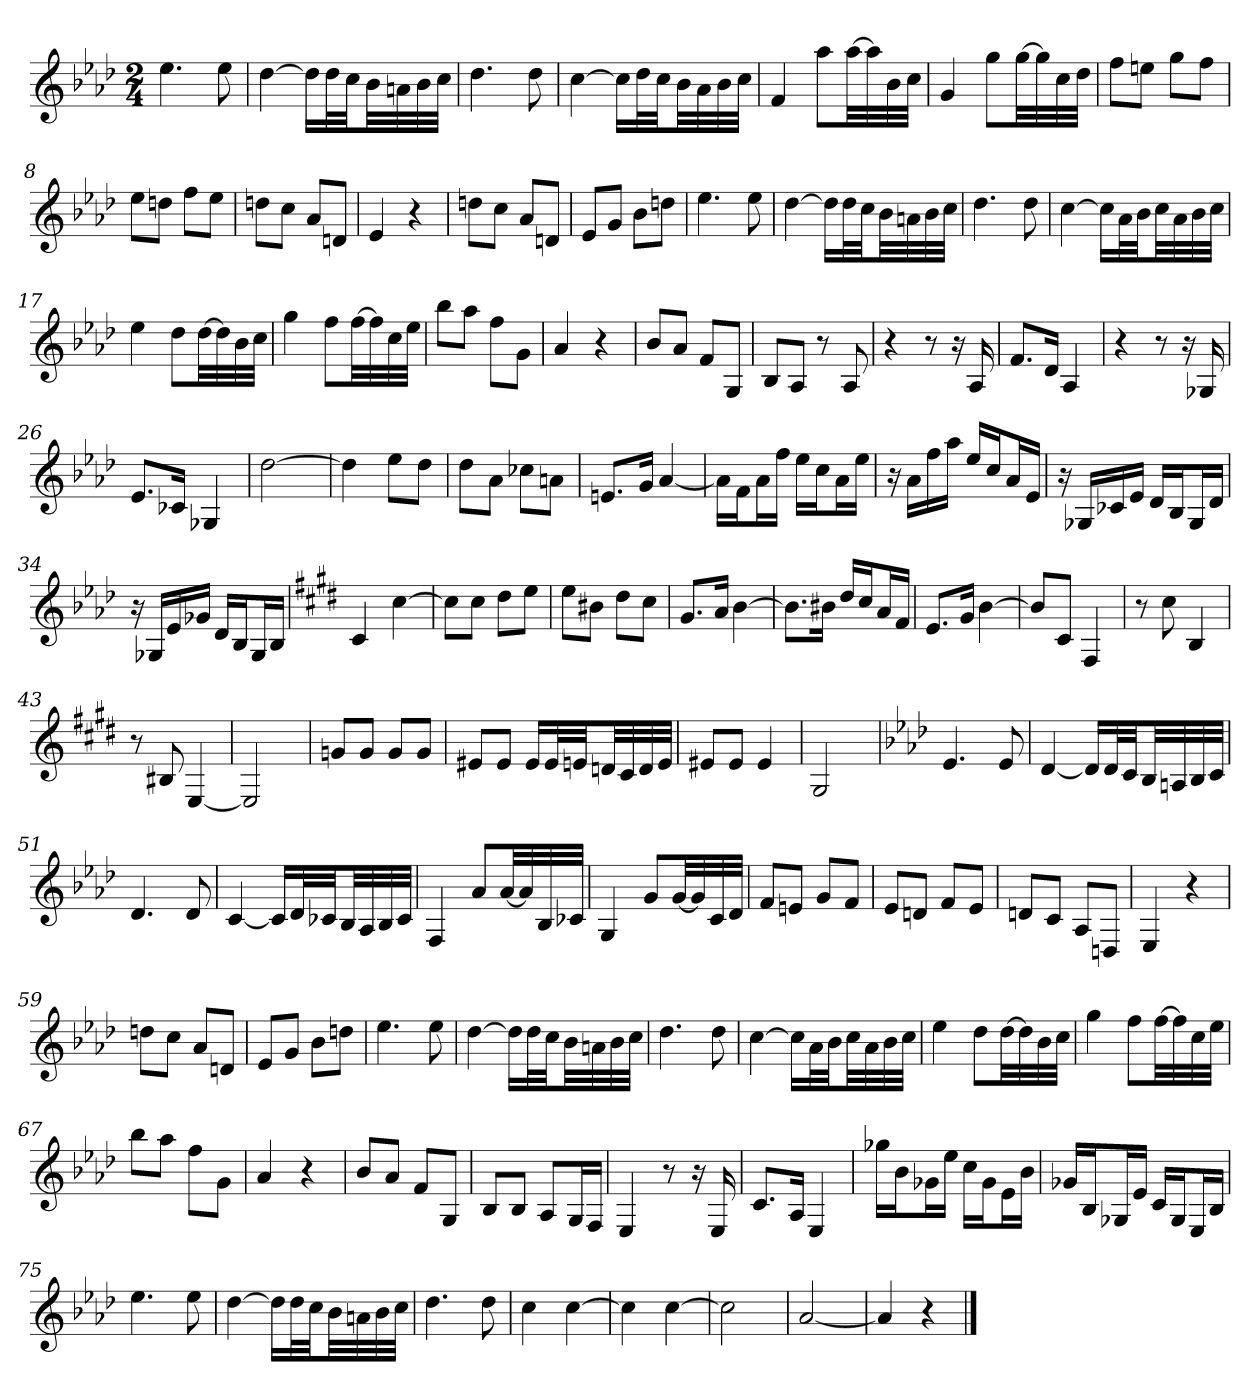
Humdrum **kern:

**kern
*part1
*staff1
*clefG2
*k[b-e-a-d-]
*A-:
*M2/4
=1
4.ee-
8ee-
=2
[4dd-
16dd-\LL]
32dd-\L
32cc\JJ
32b-\LL
32an\
32b-\
32cc\JJJ
=3
4.dd-
8dd-
=4
[4cc
16cc\LL]
32dd-\L
32cc\JJ
32b-\LL
32a-\
32b-\
32cc\JJJ
=5
4f
8aa-\L
[32aa-\LL
32aa-\]
32b-\
32cc\JJJ
=6
4g
8gg\L
[32gg\LL
32gg\]
32cc\
32dd-\JJJ
=7
8ff\L
8een\J
8gg\L
8ff\J
=8
8ee-\L
8ddn\J
8ff\L
8ee-\J
=9
8ddn\L
8cc\J
8a-/L
8dn/J
=10
4e-
4r
=11
8ddn\L
8cc\J
8a-/L
8dn/J
=12
8e-/L
8g/J
8b-\L
8ddn\J
=13
4.ee-
8ee-
=14
[4dd-
16dd-\LL]
32dd-\L
32cc\JJ
32b-\LL
32an\
32b-\
32cc\JJJ
=15
4.dd-
8dd-
=16
[4cc
16cc\LL]
32a-\L
32b-\JJ
32cc\LL
32a-\
32b-\
32cc\JJJ
=17
4ee-
8dd-\L
[32dd-\LL
32dd-\]
32b-\
32cc\JJJ
=18
4gg
8ff\L
[32ff\LL
32ff\]
32cc\
32ee-\JJJ
=19
8bb-\L
8aa-\J
8ff\L
8g\J
=20
4a-
4r
=21
8b-/L
8a-/J
8f/L
8G/J
=22
8B-/L
8A-/J
8r
8A-
=23
4r
8r
16r
16A-
=24
8.f/L
16d-/Jk
4A-
=25
4r
8r
16r
16G-X
=26
8.e-/L
16c-X/Jk
4G-X
=27
[2dd-
=28
4dd-]
8ee-\L
8dd-\J
=29
8dd-\L
8a-\J
8cc-X\L
8an\J
=30
8.en/L
16g/Jk
[4a-
=31
16a-\LL]
16f\J
16a-\L
16ff\JJ
16ee-\LL
16cc\J
16a-\L
16ee-\JJ
=32
16r
16a-\LL
16ff\
16aa-\JJ
16ee-/LL
16cc/J
16a-/L
16e-/JJ
=33
16r
16G-X/LL
16c-X/
16e-/JJ
16d-/LL
16B-/J
16G-/L
16d-/JJ
=34
16r
16G-X/LL
16e-/
16g-X/JJ
16d-/LL
16B-/J
16G-/L
16B-/JJ
=35
*k[f#c#g#d#]
*E:
4c#
[4cc#
=36
8cc#\L]
8cc#\J
8dd#\L
8ee\J
=37
8ee\L
8b#X\J
8dd#\L
8cc#\J
=38
8.g#/L
16a/Jk
[4b
=39
8.b\L]
16b#X\Jk
16dd#/LL
16cc#/J
16a/L
16f#/JJ
=40
8.e/L
16g#/Jk
[4b
=41
8b/L]
8c#/J
4F#
=42
8r
8cc#
4B
=43
8r
8B#X
[4E
=44
2E]
=45
8gn/L
8g/J
8g/L
8g/J
=46
8e#X/L
8e#/J
16e#/LL
32e#/L
32en/JJ
32dn/LL
32c#/
32d/
32e/JJJ
=47
8e#X/L
8e#/J
4e#
=48
2G#
=49
*k[b-e-a-d-]
*A-:
4.e-
8e-
=50
[4d-
16d-/LL]
32d-/L
32c/JJ
32B-/LL
32An/
32B-/
32c/JJJ
=51
4.d-
8d-
=52
[4c
16c/LL]
32d-/L
32c-X/JJ
32B-/LL
32A-/
32B-/
32c-/JJJ
=53
4F
8a-/L
[32a-/LL
32a-/]
32B-/
32c-X/JJJ
=54
4G
8g/L
[32g/LL
32g/]
32c/
32d-/JJJ
=55
8f/L
8en/J
8g/L
8f/J
=56
8e-/L
8dn/J
8f/L
8e-/J
=57
8dn/L
8c/J
8A-/L
8Dn/J
=58
4E-
4r
=59
8ddn\L
8cc\J
8a-/L
8dn/J
=60
8e-/L
8g/J
8b-\L
8ddn\J
=61
4.ee-
8ee-
=62
[4dd-
16dd-\LL]
32dd-\L
32cc\JJ
32b-\LL
32an\
32b-\
32cc\JJJ
=63
4.dd-
8dd-
=64
[4cc
16cc\LL]
32a-\L
32b-\JJ
32cc\LL
32a-\
32b-\
32cc\JJJ
=65
4ee-
8dd-\L
[32dd-\LL
32dd-\]
32b-\
32cc\JJJ
=66
4gg
8ff\L
[32ff\LL
32ff\]
32cc\
32ee-\JJJ
=67
8bb-\L
8aa-\J
8ff\L
8g\J
=68
4a-
4r
=69
8b-/L
8a-/J
8f/L
8G/J
=70
8B-/L
8B-/J
8A-/L
16G/L
16F/JJ
=71
4E-
8r
16r
16E-
=72
8.c/L
16A-/Jk
4E-
=73
16gg-X\LL
16b-\J
16g-X\L
16ee-\JJ
16cc\LL
16g-\J
16e-\L
16b-\JJ
=74
16g-X/LL
16B-/J
16G-X/L
16e-/JJ
16c/LL
16G-/J
16E-/L
16B-/JJ
=75
4.ee-
8ee-
=76
[4dd-
16dd-\LL]
32dd-\L
32cc\JJ
32b-\LL
32an\
32b-\
32cc\JJJ
=77
4.dd-
8dd-
=78
4cc
[4cc
=79
4cc]
[4cc
=80
2cc]
=81
[2a-
=82
4a-]
4r
==
*-
